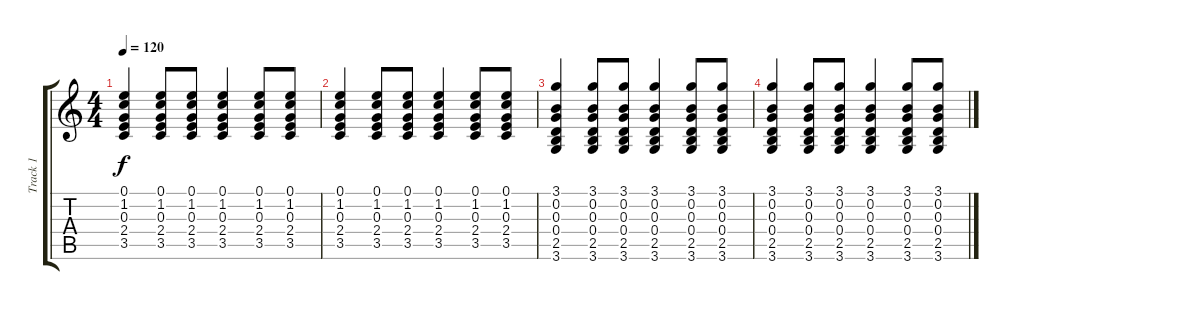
\track ("Track 1" "Track 1") {instrument acousticguitarnylon}
\staff {score tabs}
\tuning (E4 B3 G3 D3 A2 E2) {hide}
\ts (4 4)
\tempo 120
\clef g2
\ks c
(0.1 1.2 0.3 2.4 3.5).4{dy f volume 12} (0.1 1.2 0.3 2.4 3.5).8 (0.1 1.2 0.3 2.4 3.5).8{volume 11} (0.1 1.2 0.3 2.4 3.5).4 (0.1 1.2 0.3 2.4 3.5).8{volume 10} (0.1 1.2 0.3 2.4 3.5).8 |
(0.1 1.2 0.3 2.4 3.5).4{volume 9} (0.1 1.2 0.3 2.4 3.5).8 (0.1 1.2 0.3 2.4 3.5).8{volume 8} (0.1 1.2 0.3 2.4 3.5).4 (0.1 1.2 0.3 2.4 3.5).8{volume 7} (0.1 1.2 0.3 2.4 3.5).8 |
(3.1 0.2 0.3 0.4 2.5 3.6).4{volume 6} (3.1 0.2 0.3 0.4 2.5 3.6).8 (3.1 0.2 0.3 0.4 2.5 3.6).8{volume 5} (3.1 0.2 0.3 0.4 2.5 3.6).4 (3.1 0.2 0.3 0.4 2.5 3.6).8{volume 4} (3.1 0.2 0.3 0.4 2.5 3.6).8 |
(3.1 0.2 0.3 0.4 2.5 3.6).4{volume 3} (3.1 0.2 0.3 0.4 2.5 3.6).8 (3.1 0.2 0.3 0.4 2.5 3.6).8{volume 2} (3.1 0.2 0.3 0.4 2.5 3.6).4 (3.1 0.2 0.3 0.4 2.5 3.6).8{volume 1} (3.1 0.2 0.3 0.4 2.5 3.6).8
